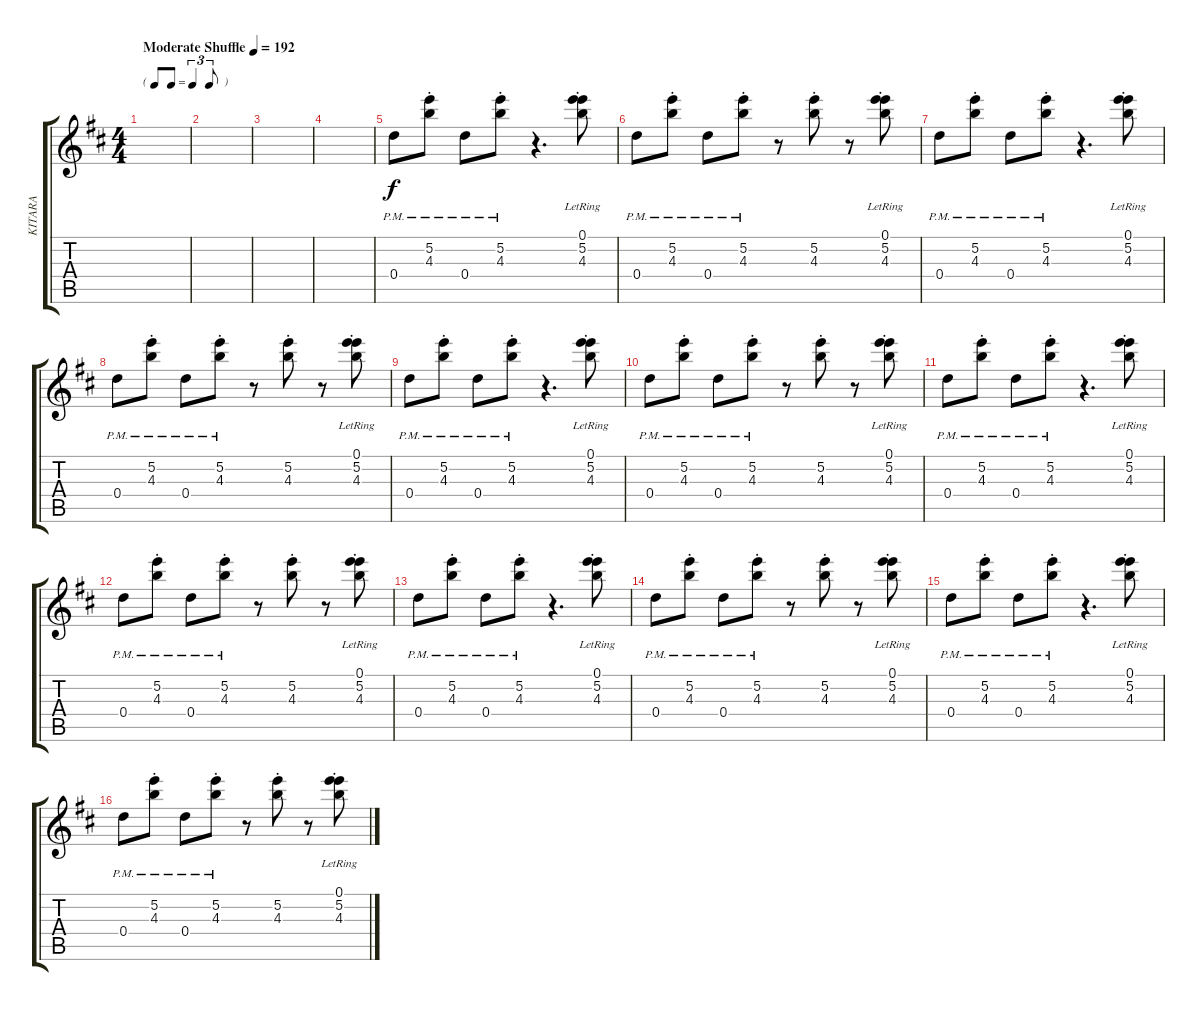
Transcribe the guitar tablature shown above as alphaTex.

\track ("KITARA" "KITARA") {instrument electricguitarmuted}
\staff {score tabs}
\tuning (E4 B3 G3 D3 A2 E2) {hide}
\ts (4 4)
\tf triplet8th
\tempo (192 "Moderate Shuffle")
\clef g2
\ks d
|
|
|
|
0.4{pm}.8{ot 8vb} (5.2{pm st} 4.3{pm}).8{ot 8vb} 0.4{pm}.8{ot 8vb} (5.2{pm st} 4.3{pm}).8{ot 8vb} r.4{d} (0.1{lr} 5.2{st lr} 4.3{lr}).8{ot 8vb} |
0.4{pm}.8{ot 8vb} (5.2{pm st} 4.3{pm}).8{ot 8vb} 0.4{pm}.8{ot 8vb} (5.2{pm st} 4.3{pm}).8{ot 8vb} r.8 (5.2{st} 4.3).8{ot 8vb} r.8 (0.1{st lr} 5.2{st lr} 4.3{lr}).8{ot 8vb} |
0.4{pm}.8{ot 8vb} (5.2{pm st} 4.3{pm}).8{ot 8vb} 0.4{pm}.8{ot 8vb} (5.2{pm st} 4.3{pm}).8{ot 8vb} r.4{d} (0.1{lr} 5.2{st lr} 4.3{lr}).8{ot 8vb} |
0.4{pm}.8{ot 8vb} (5.2{pm st} 4.3{pm}).8{ot 8vb} 0.4{pm}.8{ot 8vb} (5.2{pm st} 4.3{pm}).8{ot 8vb} r.8 (5.2{st} 4.3).8{ot 8vb} r.8 (0.1{st lr} 5.2{st lr} 4.3{lr}).8{ot 8vb} |
0.4{pm}.8{ot 8vb} (5.2{pm st} 4.3{pm}).8{ot 8vb} 0.4{pm}.8{ot 8vb} (5.2{pm st} 4.3{pm}).8{ot 8vb} r.4{d} (0.1{lr} 5.2{st lr} 4.3{lr}).8{ot 8vb} |
0.4{pm}.8{ot 8vb} (5.2{pm st} 4.3{pm}).8{ot 8vb} 0.4{pm}.8{ot 8vb} (5.2{pm st} 4.3{pm}).8{ot 8vb} r.8 (5.2{st} 4.3).8{ot 8vb} r.8 (0.1{st lr} 5.2{st lr} 4.3{lr}).8{ot 8vb} |
0.4{pm}.8{ot 8vb} (5.2{pm st} 4.3{pm}).8{ot 8vb} 0.4{pm}.8{ot 8vb} (5.2{pm st} 4.3{pm}).8{ot 8vb} r.4{d} (0.1{lr} 5.2{st lr} 4.3{lr}).8{ot 8vb} |
0.4{pm}.8{ot 8vb} (5.2{pm st} 4.3{pm}).8{ot 8vb} 0.4{pm}.8{ot 8vb} (5.2{pm st} 4.3{pm}).8{ot 8vb} r.8 (5.2{st} 4.3).8{ot 8vb} r.8 (0.1{st lr} 5.2{st lr} 4.3{lr}).8{ot 8vb} |
0.4{pm}.8{ot 8vb} (5.2{pm st} 4.3{pm}).8{ot 8vb} 0.4{pm}.8{ot 8vb} (5.2{pm st} 4.3{pm}).8{ot 8vb} r.4{d} (0.1{lr} 5.2{st lr} 4.3{lr}).8{ot 8vb} |
0.4{pm}.8{ot 8vb} (5.2{pm st} 4.3{pm}).8{ot 8vb} 0.4{pm}.8{ot 8vb} (5.2{pm st} 4.3{pm}).8{ot 8vb} r.8 (5.2{st} 4.3).8{ot 8vb} r.8 (0.1{st lr} 5.2{st lr} 4.3{lr}).8{ot 8vb} |
0.4{pm}.8{ot 8vb} (5.2{pm st} 4.3{pm}).8{ot 8vb} 0.4{pm}.8{ot 8vb} (5.2{pm st} 4.3{pm}).8{ot 8vb} r.4{d} (0.1{lr} 5.2{st lr} 4.3{lr}).8{ot 8vb} |
0.4{pm}.8{ot 8vb} (5.2{pm st} 4.3{pm}).8{ot 8vb} 0.4{pm}.8{ot 8vb} (5.2{pm st} 4.3{pm}).8{ot 8vb} r.8 (5.2{st} 4.3).8{ot 8vb} r.8 (0.1{st lr} 5.2{st lr} 4.3{lr}).8{ot 8vb}
